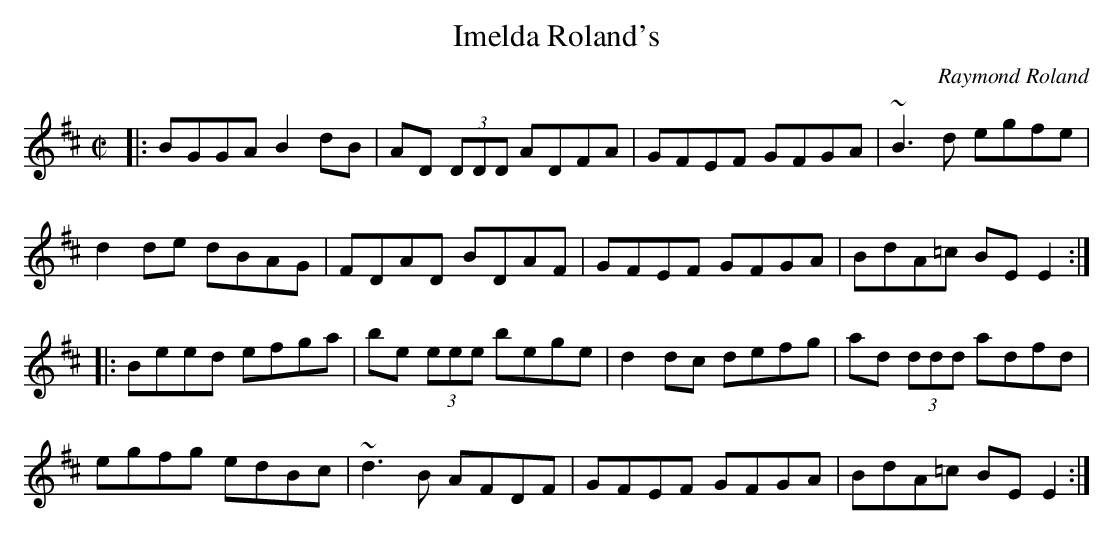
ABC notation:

X:1
T:Imelda Roland's
C:Raymond Roland
M:C|
K:Edor
|: BGGA B2dB | AD (3DDD ADFA | GFEF GFGA | ~B3d egfe |
d2de dBAG | FDAD BDAF | GFEF GFGA | BdA=c BEE2 :|
|: Beed efga | be (3eee bege | d2dc defg | ad (3ddd adfd |
egfg edBc | ~d3B AFDF | GFEF GFGA | BdA=c BEE2 :|
